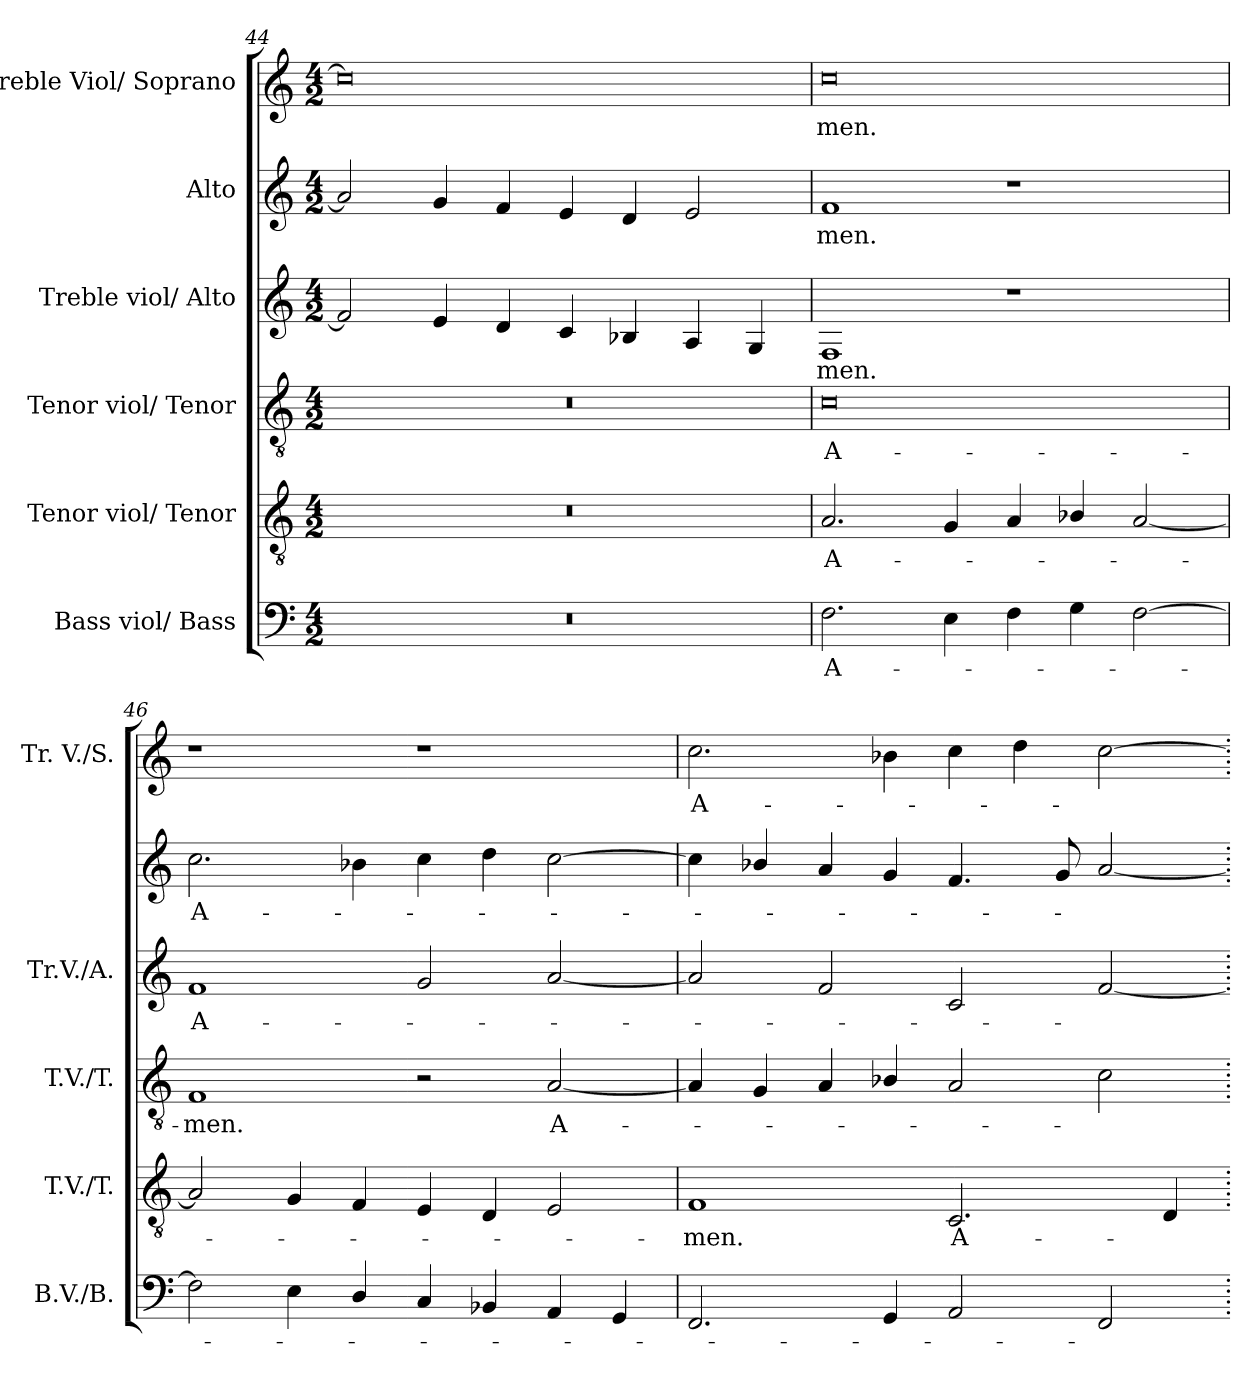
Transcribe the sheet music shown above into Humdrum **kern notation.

**kern	**text	**kern	**text	**kern	**text	**kern	**text	**kern	**text	**kern	**text
*part6	*part6	*part5	*part5	*part4	*part4	*part3	*part3	*part2	*part2	*part1	*part1
*staff6	*staff6	*staff5	*staff5	*staff4	*staff4	*staff3	*staff3	*staff2	*staff2	*staff1	*staff1
*I"Bass viol/ Bass	*	*I"Tenor viol/ Tenor	*	*I"Tenor viol/ Tenor	*	*I"Treble viol/ Alto	*	*I"Alto	*	*I"Treble Viol/ Soprano	*
*I'B.V./B.	*	*I'T.V./T.	*	*I'T.V./T.	*	*I'Tr.V./A.	*	*	*	*I'Tr. V./S.	*
*clefF4	*	*clefGv2	*	*clefGv2	*	*clefG2	*	*clefG2	*	*clefG2	*
*	*	*ITrd7c12	*	*ITrd7c12	*	*	*	*	*	*	*
*k[]	*	*k[]	*	*k[]	*	*k[]	*	*k[]	*	*k[]	*
*C:	*	*C:	*	*C:	*	*C:	*	*C:	*	*C:	*
*M4/2	*	*M4/2	*	*M4/2	*	*M4/2	*	*M4/2	*	*M4/2	*
=44	=44	=44	=44	=44	=44	=44	=44	=44	=44	=44	=44
!LO:N:vis=1	!	!LO:N:vis=1	!	!LO:N:vis=1	!	!	!	!	!	!	!
0r	.	0r	.	0r	.	2fi/]	.	2ai/]	.	0cci]	.
.	.	.	.	.	.	4ei/	.	4gi/	.	.	.
.	.	.	.	.	.	4di/	.	4fi/	.	.	.
.	.	.	.	.	.	4ci/	.	4ei/	.	.	.
.	.	.	.	.	.	4B-Xi/	.	4di/	.	.	.
.	.	.	.	.	.	4Ai/	.	2ei/	.	.	.
.	.	.	.	.	.	4Gi/	.	.	.	.	.
=45	=45	=45	=45	=45	=45	=45	=45	=45	=45	=45	=45
!	!LO:LY:b:color=#000000	!	!	!	!	!	!	!	!	!	!
!	!	!	!LO:LY:b:color=#000000	!	!	!	!	!	!	!	!
!	!	!	!	!	!LO:LY:b:color=#000000	!	!	!	!	!	!
!	!	!	!	!	!	!	!LO:LY:b:color=#000000	!	!	!	!
!	!	!	!	!	!	!	!	!	!LO:LY:b:color=#000000	!	!
!	!	!	!	!	!	!	!	!	!	!	!LO:LY:b:color=#000000
2.Fi\	A-	2.AAi/	A-	0Ci	A-	1Fi	-men.	1fi	-men.	0cci	-men.
4Ei\	.	4GGi/	.	.	.	.	.	.	.	.	.
4Fi\	.	4AAi/	.	.	.	1r	.	1r	.	.	.
4Gi\	.	4BB-Xi/	.	.	.	.	.	.	.	.	.
[2Fi\	.	[2AAi/	.	.	.	.	.	.	.	.	.
!!LO:PB:g=z
=46	=46	=46	=46	=46	=46	=46	=46	=46	=46	=46	=46
!	!	!	!	!	!LO:LY:b:color=#000000	!	!	!	!	!	!
!	!	!	!	!	!	!	!LO:LY:b:color=#000000	!	!	!	!
!	!	!	!	!	!	!	!	!	!LO:LY:b:color=#000000	!	!
2Fi\]	.	2AAi/]	.	1FFi	-men.	1fi	A-	2.cci\	A-	1r	.
4Ei\	.	4GGi/	.	.	.	.	.	.	.	.	.
4Di/	.	4FFi/	.	.	.	.	.	4b-Xi\	.	.	.
4Ci/	.	4EEi/	.	2r	.	2gi/	.	4cci\	.	1r	.
4BB-Xi/	.	4DDi/	.	.	.	.	.	4ddi\	.	.	.
!	!	!	!	!	!LO:LY:b:color=#000000	!	!	!	!	!	!
4AAi/	.	2EEi/	.	[2AAi/	A-	[2ai/	.	[2cci\	.	.	.
4GGi/	.	.	.	.	.	.	.	.	.	.	.
=47	=47	=47	=47	=47	=47	=47	=47	=47	=47	=47	=47
!	!	!	!LO:LY:b:color=#000000	!	!	!	!	!	!	!	!
!	!	!	!	!	!	!	!	!	!	!	!LO:LY:b:color=#000000
2.FFi/	.	1FFi	-men.	4AAi/]	.	2ai/]	.	4cci\]	.	2.cci\	A-
.	.	.	.	4GGi/	.	.	.	4b-Xi/	.	.	.
.	.	.	.	4AAi/	.	2fi/	.	4ai/	.	.	.
4GGi/	.	.	.	4BB-Xi/	.	.	.	4gi/	.	4b-Xi\	.
!	!	!	!LO:LY:b:color=#000000	!	!	!	!	!	!	!	!
2AAi/	.	2.CCi/	A-	2AAi/	.	2ci/	.	4.fi/	.	4cci\	.
.	.	.	.	.	.	.	.	.	.	4ddi\	.
.	.	.	.	.	.	.	.	8gi/	.	.	.
2FFi/	.	.	.	2Ci\	.	[2fi/	.	[2ai/	.	[2cci\	.
.	.	4DDi/	.	.	.	.	.	.	.	.	.
=.	=.	=.	=.	=.	=.	=.	=.	=.	=.	=.	=.
*-	*-	*-	*-	*-	*-	*-	*-	*-	*-	*-	*-
